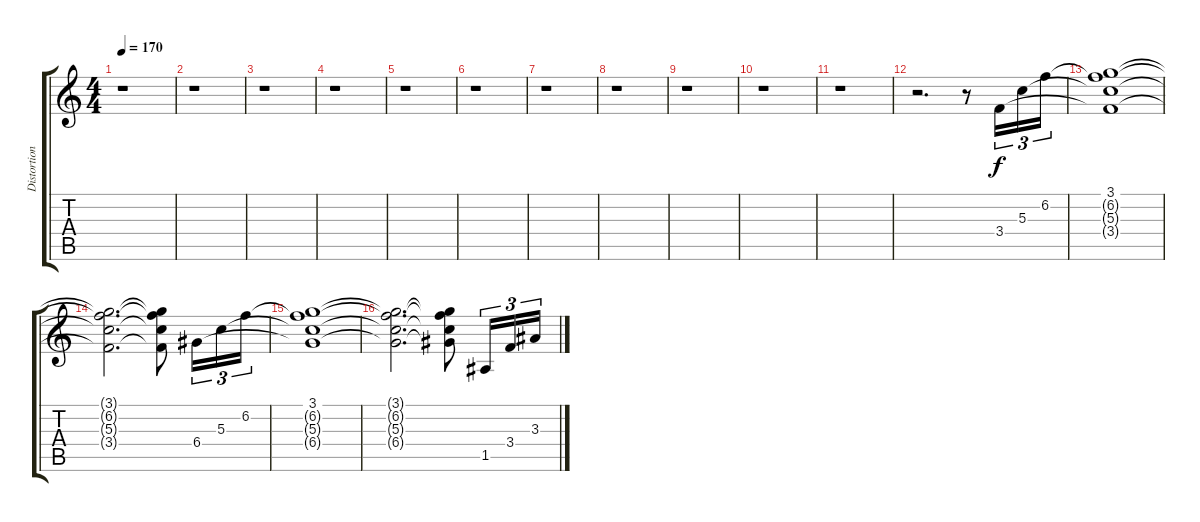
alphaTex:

\track ("Distortion Guitar I" "Distortion") {instrument distortionguitar}
\staff {score tabs}
\tuning (E4 B3 G3 D3 A2 E2) {hide}
\ts (4 4)
\tempo 170
\clef g2
\ks c
r.1{dy f} |
r.1 |
r.1 |
r.1 |
r.1 |
r.1 |
r.1 |
r.1 |
r.1 |
r.1 |
r.1 |
r.2{d volume 8 instrument acousticguitarsteel} r.8 3.4.16{tu (3 2)} 5.3.16{tu (3 2)} 6.2.16{tu (3 2)} |
(3.1 6.2{t} 5.3{t} 3.4{t}).1 |
(3.1{t} 6.2{t} 5.3{t} 3.4{t}).2{d} (3.1{t} 6.2{t} 5.3{t} 3.4{t}).8 6.4.16{tu (3 2)} 5.3.16{tu (3 2)} 6.2.16{tu (3 2)} |
(3.1 6.2{t} 5.3{t} 6.4{t}).1 |
(3.1{t} 6.2{t} 5.3{t} 6.4{t}).2{d} (3.1{t} 6.2{t} 5.3{t} 6.4{t}).8 1.5.16{tu (3 2)} 3.4.16{tu (3 2)} 3.3.16{tu (3 2)}
